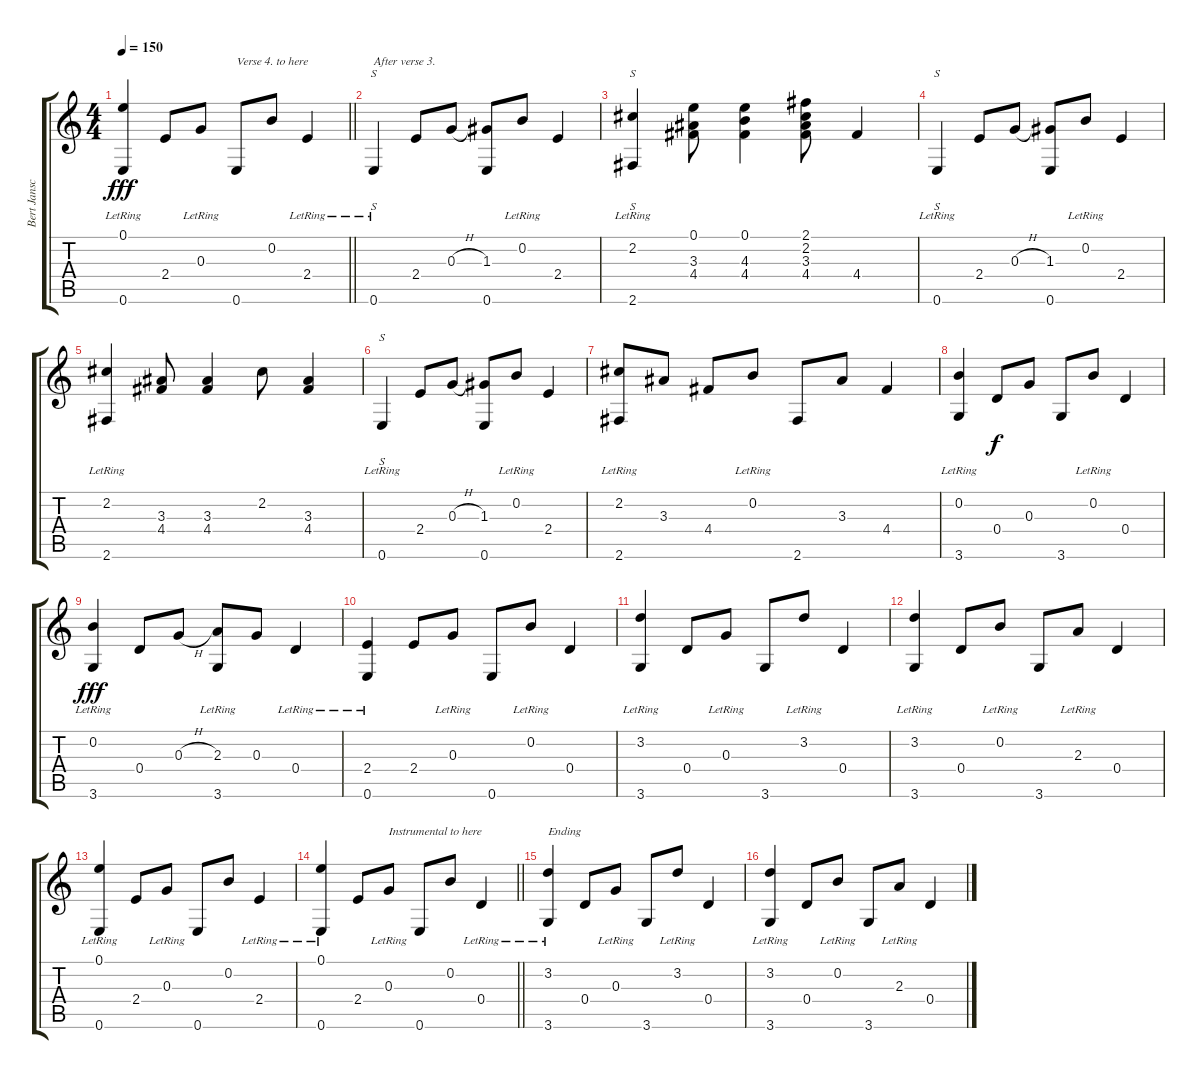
\track ("Bert Jansch" "Bert Jansc") {instrument acousticguitarsteel}
\staff {score tabs}
\tuning (E4 B3 G3 D3 A2 E2) {hide}
\ts (4 4)
\tempo 150
\clef g2
\barLineRight lightlight
\ks c
(0.1{lr} 0.6).4{dy fff} 2.4.8 0.3{lr}.8 0.6.8{txt "Verse 4. to here"} 0.2.8 2.4{lr}.4 |
0.6{lr}.4{s txt "After verse 3."} 2.4.8 0.3{h}.8 (1.3 0.6).8 0.2{lr}.8 2.4.4 |
(2.2{lr} 2.6).4{s} (0.1 3.3 4.4).8 (0.1 4.3 4.4).4 (2.1 2.2 3.3 4.4).8 4.4.4 |
0.6{lr}.4{s} 2.4.8 0.3{h}.8 (1.3 0.6).8 0.2{lr}.8 2.4.4 |
(2.2{lr} 2.6).4 (3.3 4.4).8 (3.3 4.4).4 2.2.8 (3.3 4.4).4 |
0.6{lr}.4{s} 2.4.8 0.3{h}.8 (1.3 0.6).8 0.2{lr}.8 2.4.4 |
(2.2{lr} 2.6{lr}).8 3.3.8 4.4.8 0.2{lr}.8 2.6.8 3.3.8 4.4.4 |
(0.2{lr} 3.6).4 0.4.8{dy f} 0.3.8 3.6.8 0.2{lr}.8 0.4.4 |
(0.2{lr} 3.6).4{dy fff} 0.4.8 0.3{h}.8 (2.3{lr} 3.6).8 0.3.8 0.4{lr}.4 |
(2.4{lr} 0.6).4 2.4.8 0.3{lr}.8 0.6.8 0.2{lr}.8 0.4.4 |
(3.2{lr} 3.6).4 0.4.8 0.3{lr}.8 3.6.8 3.2{lr}.8 0.4.4 |
(3.2{lr} 3.6).4 0.4.8 0.2{lr}.8 3.6.8 2.3{lr}.8 0.4.4 |
(0.1{lr} 0.6).4 2.4.8 0.3{lr}.8 0.6.8 0.2.8 2.4{lr}.4 |
\barLineRight lightlight
(0.1{lr} 0.6).4 2.4.8 0.3{lr}.8{txt "Instrumental to here"} 0.6.8 0.2.8 0.4{lr}.4 |
(3.2{lr} 3.6).4{txt "Ending"} 0.4.8 0.3{lr}.8 3.6.8 3.2{lr}.8 0.4.4 |
(3.2{lr} 3.6).4 0.4.8 0.2{lr}.8 3.6.8 2.3{lr}.8 0.4.4
